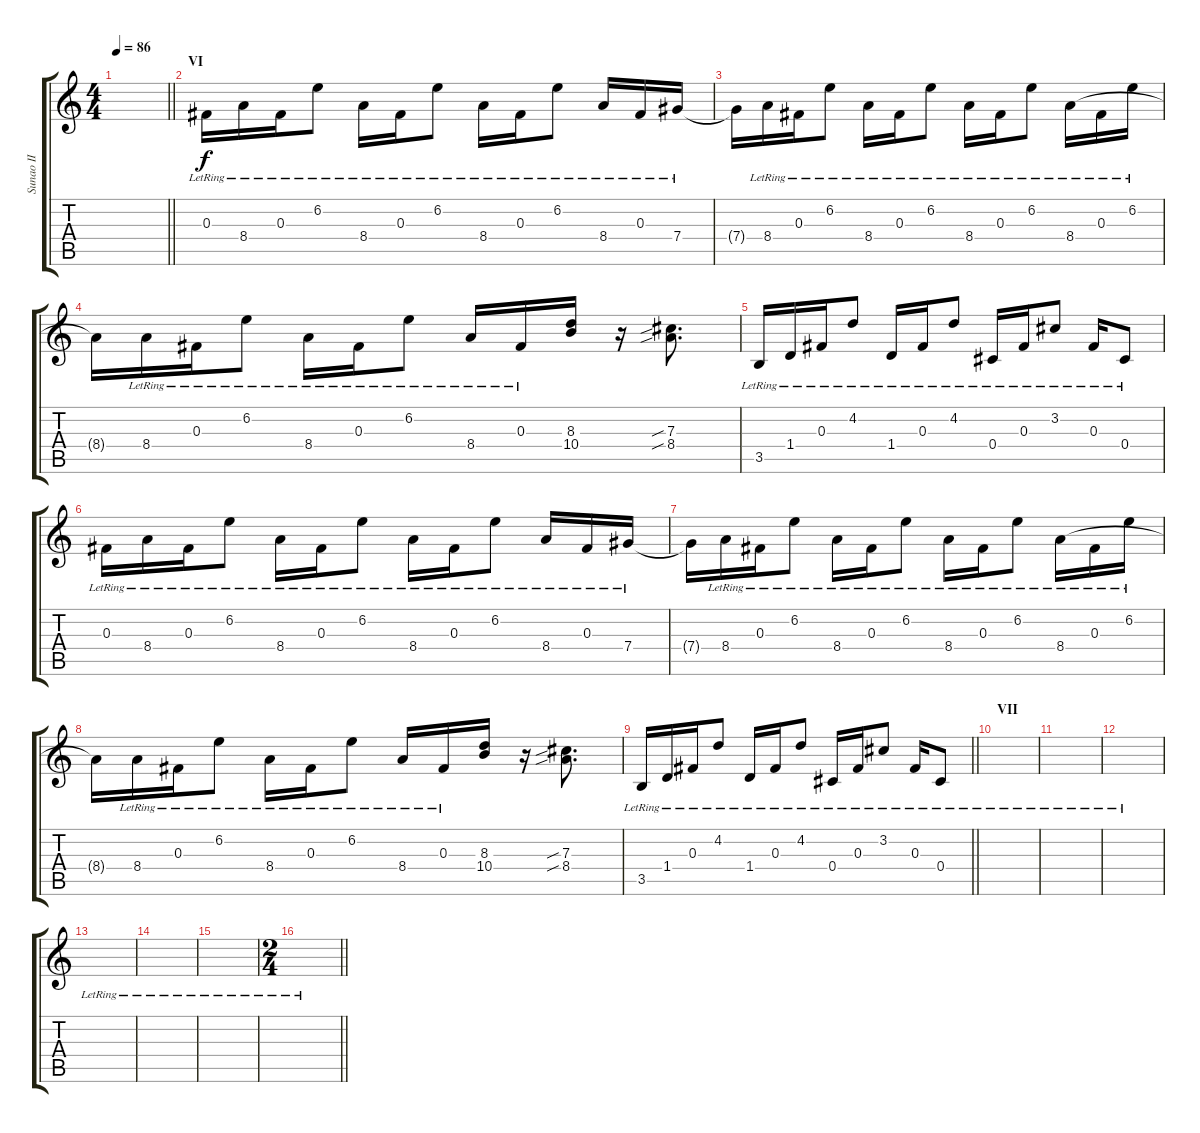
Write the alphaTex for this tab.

\track ("Sunao II" "Sunao II") {instrument electricguitarclean}
\staff {score tabs}
\tuning (Eb4 Bb3 Gb3 Db3 Ab2 Db2) {hide}
\ts (4 4)
\tempo 86
\clef g2
\barLineRight lightlight
\ks c
|
\section ("" "VI")
0.3{lr}.16 8.4{lr}.16 0.3{lr}.16 6.2{lr}.8 8.4{lr}.16 0.3{lr}.16 6.2{lr}.8 8.4{lr}.16 0.3{lr}.16 6.2{lr}.8 8.4{lr}.16 0.3{lr}.16 7.4{lr}.16 |
7.4{t}.16 8.4{lr}.16 0.3{lr}.16 6.2{lr}.8 8.4{lr}.16 0.3{lr}.16 6.2{lr}.8 8.4{lr}.16 0.3{lr}.16 6.2{lr}.8 8.4{lr}.16 0.3{lr}.16 6.2{lr}.16 |
8.4{t}.16 8.4{lr}.16 0.3{lr}.16 6.2{lr}.8 8.4{lr}.16 0.3{lr}.16 6.2{lr}.8 8.4{lr}.16 0.3{lr}.16 (8.3 10.4).16 r.16 (7.3{sib} 8.4{sib}).8{d} |
3.5{lr}.16 1.4{lr}.16 0.3{lr}.16 4.2{lr}.8 1.4{lr}.16 0.3{lr}.16 4.2{lr}.8 0.4{lr}.16 0.3{lr}.16 3.2{lr}.8 0.3{lr}.16 0.4{lr}.8 |
0.3{lr}.16 8.4{lr}.16 0.3{lr}.16 6.2{lr}.8 8.4{lr}.16 0.3{lr}.16 6.2{lr}.8 8.4{lr}.16 0.3{lr}.16 6.2{lr}.8 8.4{lr}.16 0.3{lr}.16 7.4{lr}.16 |
7.4{t}.16 8.4{lr}.16 0.3{lr}.16 6.2{lr}.8 8.4{lr}.16 0.3{lr}.16 6.2{lr}.8 8.4{lr}.16 0.3{lr}.16 6.2{lr}.8 8.4{lr}.16 0.3{lr}.16 6.2{lr}.16 |
8.4{t}.16 8.4{lr}.16 0.3{lr}.16 6.2{lr}.8 8.4{lr}.16 0.3{lr}.16 6.2{lr}.8 8.4{lr}.16 0.3{lr}.16 (8.3 10.4).16 r.16 (7.3{sib} 8.4{sib}).8{d} |
\barLineRight lightlight
3.5{lr}.16 1.4{lr}.16 0.3{lr}.16 4.2{lr}.8 1.4{lr}.16 0.3{lr}.16 4.2{lr}.8 0.4{lr}.16 0.3{lr}.16 3.2{lr}.8 0.3{lr}.16 0.4{lr}.8 |
\section ("" "VII")
|
|
|
|
|
|
\ts (2 4)
\barLineRight lightlight
